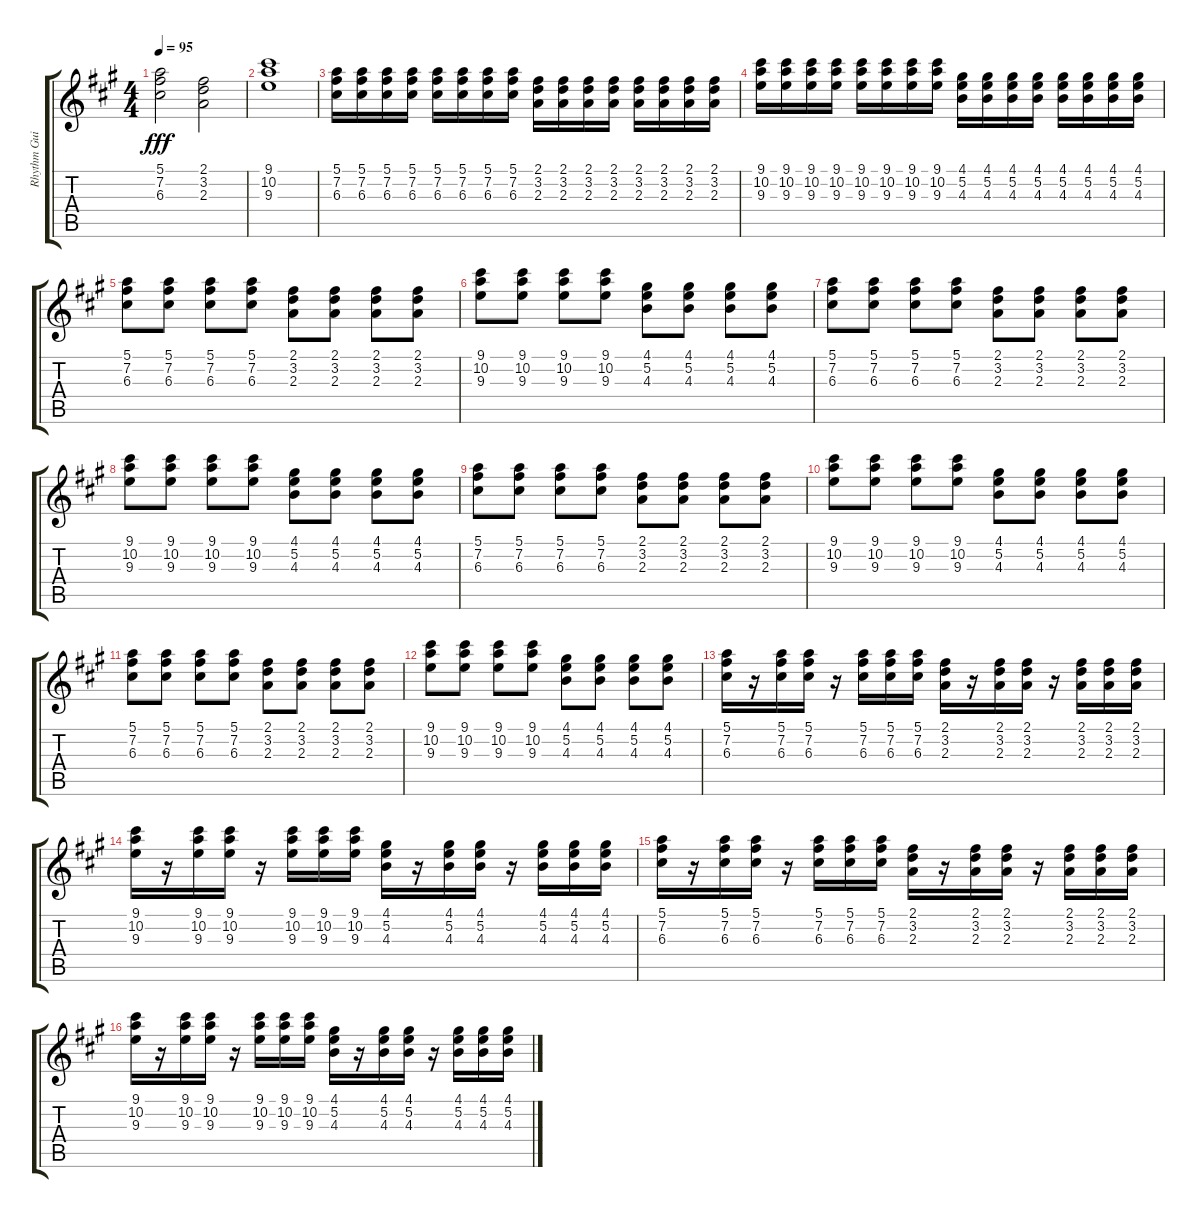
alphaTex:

\track ("Rhythm Guitar" "Rhythm Gui") {instrument distortionguitar}
\staff {score tabs}
\tuning (E4 B3 G3 D3 A2 E2) {hide}
\ts (4 4)
\tempo 95
\clef g2
\ks a
(5.1 7.2 6.3).2{dy fff instrument distortionguitar} (2.1 3.2 2.3).2 |
(9.1 10.2 9.3).1 |
(5.1 7.2 6.3).16 (5.1 7.2 6.3).16 (5.1 7.2 6.3).16 (5.1 7.2 6.3).16 (5.1 7.2 6.3).16 (5.1 7.2 6.3).16 (5.1 7.2 6.3).16 (5.1 7.2 6.3).16 (2.1 3.2 2.3).16 (2.1 3.2 2.3).16 (2.1 3.2 2.3).16 (2.1 3.2 2.3).16 (2.1 3.2 2.3).16 (2.1 3.2 2.3).16 (2.1 3.2 2.3).16 (2.1 3.2 2.3).16 |
(9.1 10.2 9.3).16 (9.1 10.2 9.3).16 (9.1 10.2 9.3).16 (9.1 10.2 9.3).16 (9.1 10.2 9.3).16 (9.1 10.2 9.3).16 (9.1 10.2 9.3).16 (9.1 10.2 9.3).16 (4.1 5.2 4.3).16 (4.1 5.2 4.3).16 (4.1 5.2 4.3).16 (4.1 5.2 4.3).16 (4.1 5.2 4.3).16 (4.1 5.2 4.3).16 (4.1 5.2 4.3).16 (4.1 5.2 4.3).16 |
(5.1 7.2 6.3).8 (5.1 7.2 6.3).8 (5.1 7.2 6.3).8 (5.1 7.2 6.3).8 (2.1 3.2 2.3).8 (2.1 3.2 2.3).8 (2.1 3.2 2.3).8 (2.1 3.2 2.3).8 |
(9.1 10.2 9.3).8 (9.1 10.2 9.3).8 (9.1 10.2 9.3).8 (9.1 10.2 9.3).8 (4.1 5.2 4.3).8 (4.1 5.2 4.3).8 (4.1 5.2 4.3).8 (4.1 5.2 4.3).8 |
(5.1 7.2 6.3).8 (5.1 7.2 6.3).8 (5.1 7.2 6.3).8 (5.1 7.2 6.3).8 (2.1 3.2 2.3).8 (2.1 3.2 2.3).8 (2.1 3.2 2.3).8 (2.1 3.2 2.3).8 |
(9.1 10.2 9.3).8 (9.1 10.2 9.3).8 (9.1 10.2 9.3).8 (9.1 10.2 9.3).8 (4.1 5.2 4.3).8 (4.1 5.2 4.3).8 (4.1 5.2 4.3).8 (4.1 5.2 4.3).8 |
(5.1 7.2 6.3).8 (5.1 7.2 6.3).8 (5.1 7.2 6.3).8 (5.1 7.2 6.3).8 (2.1 3.2 2.3).8 (2.1 3.2 2.3).8 (2.1 3.2 2.3).8 (2.1 3.2 2.3).8 |
(9.1 10.2 9.3).8 (9.1 10.2 9.3).8 (9.1 10.2 9.3).8 (9.1 10.2 9.3).8 (4.1 5.2 4.3).8 (4.1 5.2 4.3).8 (4.1 5.2 4.3).8 (4.1 5.2 4.3).8 |
(5.1 7.2 6.3).8 (5.1 7.2 6.3).8 (5.1 7.2 6.3).8 (5.1 7.2 6.3).8 (2.1 3.2 2.3).8 (2.1 3.2 2.3).8 (2.1 3.2 2.3).8 (2.1 3.2 2.3).8 |
(9.1 10.2 9.3).8 (9.1 10.2 9.3).8 (9.1 10.2 9.3).8 (9.1 10.2 9.3).8 (4.1 5.2 4.3).8 (4.1 5.2 4.3).8 (4.1 5.2 4.3).8 (4.1 5.2 4.3).8 |
(5.1 7.2 6.3).16 r.16 (5.1 7.2 6.3).16 (5.1 7.2 6.3).16 r.16 (5.1 7.2 6.3).16 (5.1 7.2 6.3).16 (5.1 7.2 6.3).16 (2.1 3.2 2.3).16 r.16 (2.1 3.2 2.3).16 (2.1 3.2 2.3).16 r.16 (2.1 3.2 2.3).16 (2.1 3.2 2.3).16 (2.1 3.2 2.3).16 |
(9.1 10.2 9.3).16 r.16 (9.1 10.2 9.3).16 (9.1 10.2 9.3).16 r.16 (9.1 10.2 9.3).16 (9.1 10.2 9.3).16 (9.1 10.2 9.3).16 (4.1 5.2 4.3).16 r.16 (4.1 5.2 4.3).16 (4.1 5.2 4.3).16 r.16 (4.1 5.2 4.3).16 (4.1 5.2 4.3).16 (4.1 5.2 4.3).16 |
(5.1 7.2 6.3).16 r.16 (5.1 7.2 6.3).16 (5.1 7.2 6.3).16 r.16 (5.1 7.2 6.3).16 (5.1 7.2 6.3).16 (5.1 7.2 6.3).16 (2.1 3.2 2.3).16 r.16 (2.1 3.2 2.3).16 (2.1 3.2 2.3).16 r.16 (2.1 3.2 2.3).16 (2.1 3.2 2.3).16 (2.1 3.2 2.3).16 |
(9.1 10.2 9.3).16 r.16 (9.1 10.2 9.3).16 (9.1 10.2 9.3).16 r.16 (9.1 10.2 9.3).16 (9.1 10.2 9.3).16 (9.1 10.2 9.3).16 (4.1 5.2 4.3).16 r.16 (4.1 5.2 4.3).16 (4.1 5.2 4.3).16 r.16 (4.1 5.2 4.3).16 (4.1 5.2 4.3).16 (4.1 5.2 4.3).16
